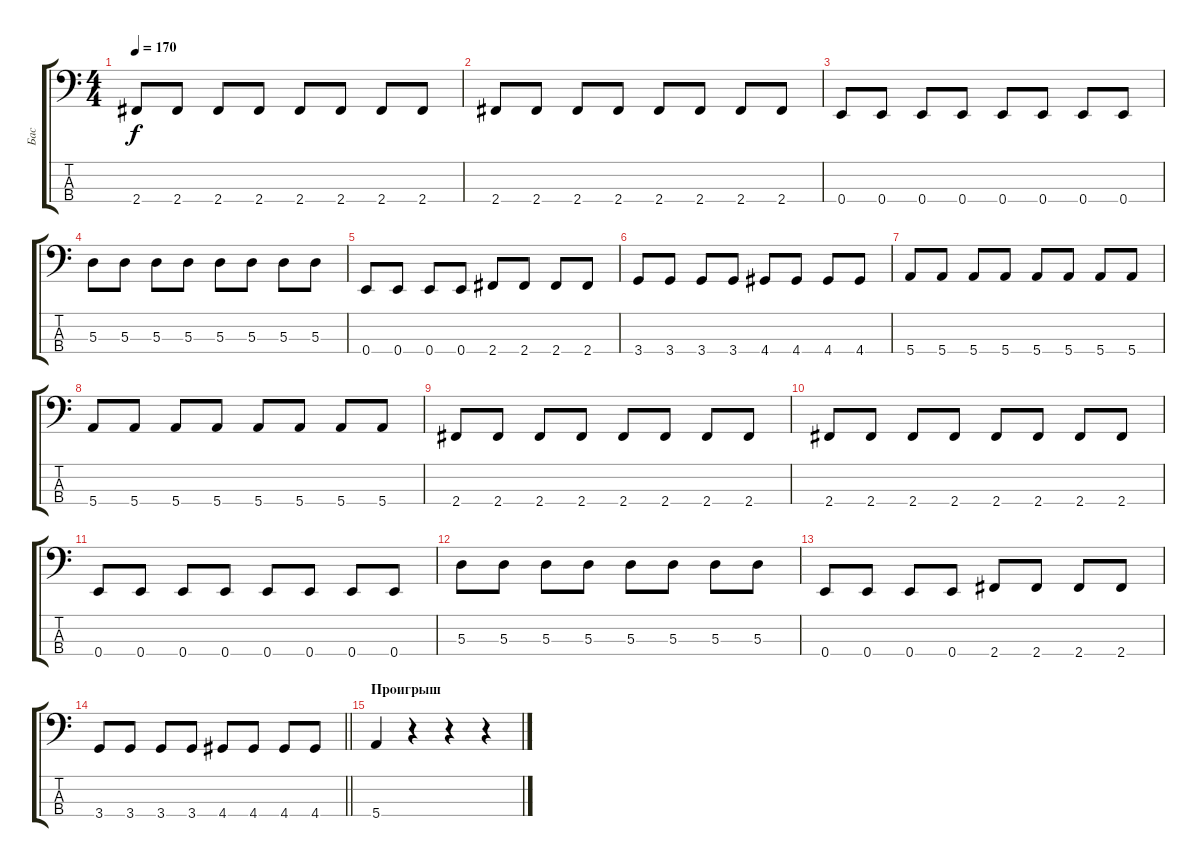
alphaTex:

\track ("Бас" "Бас") {instrument electricbassfinger}
\staff {score tabs}
\tuning (G2 D2 A1 E1) {hide}
\ts (4 4)
\tempo 170
\clef f4
\ks c
2.4.8{dy f} 2.4.8 2.4.8 2.4.8 2.4.8 2.4.8 2.4.8 2.4.8 |
2.4.8 2.4.8 2.4.8 2.4.8 2.4.8 2.4.8 2.4.8 2.4.8 |
0.4.8 0.4.8 0.4.8 0.4.8 0.4.8 0.4.8 0.4.8 0.4.8 |
5.3.8 5.3.8 5.3.8 5.3.8 5.3.8 5.3.8 5.3.8 5.3.8 |
0.4.8 0.4.8 0.4.8 0.4.8 2.4.8 2.4.8 2.4.8 2.4.8 |
3.4.8 3.4.8 3.4.8 3.4.8 4.4.8 4.4.8 4.4.8 4.4.8 |
5.4.8 5.4.8 5.4.8 5.4.8 5.4.8 5.4.8 5.4.8 5.4.8 |
5.4.8 5.4.8 5.4.8 5.4.8 5.4.8 5.4.8 5.4.8 5.4.8 |
2.4.8 2.4.8 2.4.8 2.4.8 2.4.8 2.4.8 2.4.8 2.4.8 |
2.4.8 2.4.8 2.4.8 2.4.8 2.4.8 2.4.8 2.4.8 2.4.8 |
0.4.8 0.4.8 0.4.8 0.4.8 0.4.8 0.4.8 0.4.8 0.4.8 |
5.3.8 5.3.8 5.3.8 5.3.8 5.3.8 5.3.8 5.3.8 5.3.8 |
0.4.8 0.4.8 0.4.8 0.4.8 2.4.8 2.4.8 2.4.8 2.4.8 |
\barLineRight lightlight
3.4.8 3.4.8 3.4.8 3.4.8 4.4.8 4.4.8 4.4.8 4.4.8 |
\section ("" "Проигрыш")
5.4.4 r.4 r.4 r.4
